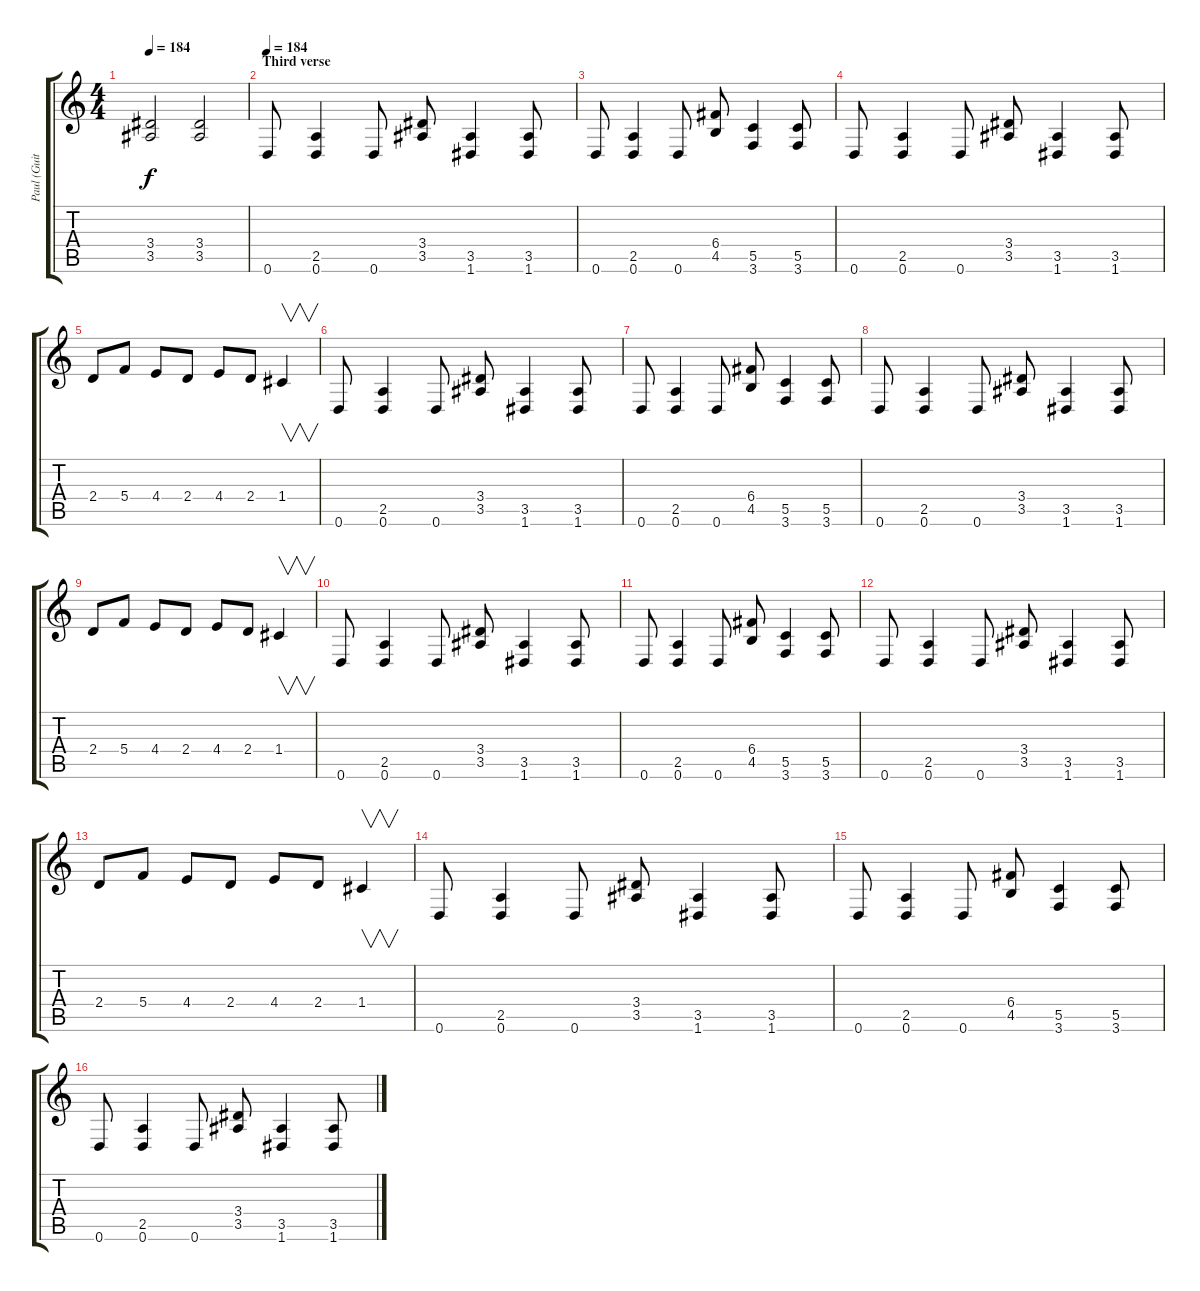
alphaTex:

\track ("Paul (Guitar)" "Paul (Guit") {instrument distortionguitar}
\staff {score tabs}
\tuning (D4 A3 F3 C3 G2 D2) {hide}
\ts (4 4)
\tempo 184
\clef g2
\ks c
(3.4 3.5).2{dy f} (3.4 3.5).2 |
\section ("" "Third verse")
\tempo 184
0.6.8 (2.5 0.6).4 0.6.8 (3.4 3.5).8 (3.5 1.6).4 (3.5 1.6).8 |
0.6.8 (2.5 0.6).4 0.6.8 (6.4 4.5).8 (5.5 3.6).4 (5.5 3.6).8 |
0.6.8 (2.5 0.6).4 0.6.8 (3.4 3.5).8 (3.5 1.6).4 (3.5 1.6).8 |
2.4.8 5.4.8 4.4.8 2.4.8 4.4.8 2.4.8 1.4.4{v} |
0.6.8 (2.5 0.6).4 0.6.8 (3.4 3.5).8 (3.5 1.6).4 (3.5 1.6).8 |
0.6.8 (2.5 0.6).4 0.6.8 (6.4 4.5).8 (5.5 3.6).4 (5.5 3.6).8 |
0.6.8 (2.5 0.6).4 0.6.8 (3.4 3.5).8 (3.5 1.6).4 (3.5 1.6).8 |
2.4.8 5.4.8 4.4.8 2.4.8 4.4.8 2.4.8 1.4.4{v} |
0.6.8 (2.5 0.6).4 0.6.8 (3.4 3.5).8 (3.5 1.6).4 (3.5 1.6).8 |
0.6.8 (2.5 0.6).4 0.6.8 (6.4 4.5).8 (5.5 3.6).4 (5.5 3.6).8 |
0.6.8 (2.5 0.6).4 0.6.8 (3.4 3.5).8 (3.5 1.6).4 (3.5 1.6).8 |
2.4.8 5.4.8 4.4.8 2.4.8 4.4.8 2.4.8 1.4.4{v} |
0.6.8 (2.5 0.6).4 0.6.8 (3.4 3.5).8 (3.5 1.6).4 (3.5 1.6).8 |
0.6.8 (2.5 0.6).4 0.6.8 (6.4 4.5).8 (5.5 3.6).4 (5.5 3.6).8 |
0.6.8 (2.5 0.6).4 0.6.8 (3.4 3.5).8 (3.5 1.6).4 (3.5 1.6).8
